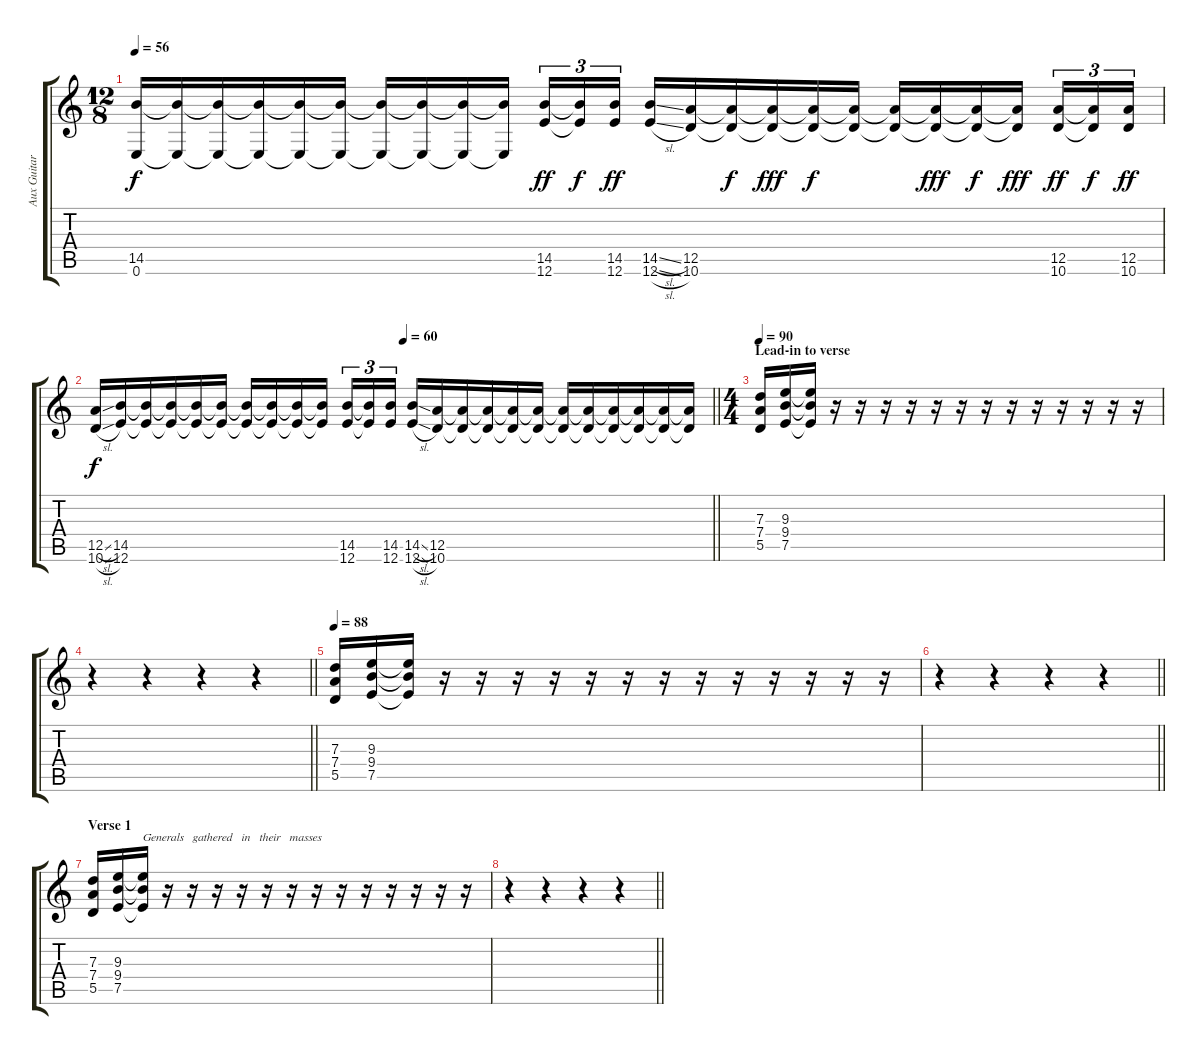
\track ("Aux Guitar" "Aux Guitar") {instrument distortionguitar}
\staff {score tabs}
\tuning (E4 B3 G3 D3 A2 E2) {hide}
\ts (12 8)
\tempo 56
\clef g2
\ks c
(14.5 0.6).16{dy f} (14.5{t} 0.6{t}).16 (14.5{t} 0.6{t}).16 (14.5{t} 0.6{t}).16 (14.5{t} 0.6{t}).16 (14.5{t} 0.6{t}).16 (14.5{t} 0.6{t}).16 (14.5{t} 0.6{t}).16 (14.5{t} 0.6{t}).16 (14.5{t} 0.6{t}).16{beam splitsecondary} (14.5 12.6).16{tu (3 2) dy ff} (14.5{t} 12.6{t}).16{tu (3 2) dy f beam merge} (14.5 12.6).16{tu (3 2) dy ff} (14.5{sl} 12.6{sl}).16 (12.5 10.6).16 (12.5{t} 10.6{t}).16{dy f} (12.5{t} 10.6{t}).16{dy fff} (12.5{t} 10.6{t}).16{dy f} (12.5{t} 10.6{t}).16 (12.5{t} 10.6{t}).16 (12.5{t} 10.6{t}).16{dy fff} (12.5{t} 10.6{t}).16{dy f} (12.5{t} 10.6{t}).16{dy fff beam splitsecondary} (12.5 10.6).16{tu (3 2) dy ff} (12.5{t} 10.6{t}).16{tu (3 2) dy f} (12.5 10.6).16{tu (3 2) dy ff} |
\tempo (60 0.5)
\barLineRight lightlight
(12.5{sl} 10.6{sl}).16{dy f} (14.5 12.6).16 (14.5{t} 12.6{t}).16 (14.5{t} 12.6{t}).16 (14.5{t} 12.6{t}).16 (14.5{t} 12.6{t}).16 (14.5{t} 12.6{t}).16 (14.5{t} 12.6{t}).16 (14.5{t} 12.6{t}).16 (14.5{t} 12.6{t}).16{beam splitsecondary} (14.5 12.6).16{tu (3 2)} (14.5{t} 12.6{t}).16{tu (3 2)} (14.5 12.6).16{tu (3 2)} (14.5{sl} 12.6{sl}).16 (12.5 10.6).16 (12.5{t} 10.6{t}).16 (12.5{t} 10.6{t}).16 (12.5{t} 10.6{t}).16 (12.5{t} 10.6{t}).16 (12.5{t} 10.6{t}).16 (12.5{t} 10.6{t}).16 (12.5{t} 10.6{t}).16 (12.5{t} 10.6{t}).16 (12.5{t} 10.6{t}).16 (12.5{t} 10.6{t}).16 |
\ts (4 4)
\section ("" "Lead-in to verse")
\tempo 88
\tempo 90
(7.3 7.4 5.5).16 (9.3 9.4 7.5).16 (9.3{t} 9.4{t} 7.5{t}).16 r.16 r.16 r.16 r.16 r.16 r.16 r.16 r.16 r.16 r.16 r.16 r.16 r.16 |
\barLineRight lightlight
r.4 r.4 r.4 r.4 |
\tempo 88
(7.3 7.4 5.5).16 (9.3 9.4 7.5).16 (9.3{t} 9.4{t} 7.5{t}).16 r.16 r.16 r.16 r.16 r.16 r.16 r.16 r.16 r.16 r.16 r.16 r.16 r.16 |
\barLineRight lightlight
r.4 r.4 r.4 r.4 |
\section ("" "Verse 1")
(7.3 7.4 5.5).16 (9.3 9.4 7.5).16 (9.3{t} 9.4{t} 7.5{t}).16{txt "Generals   gathered   in   their   masses"} r.16 r.16 r.16 r.16 r.16 r.16 r.16 r.16 r.16 r.16 r.16 r.16 r.16 |
\barLineRight lightlight
r.4 r.4 r.4 r.4
